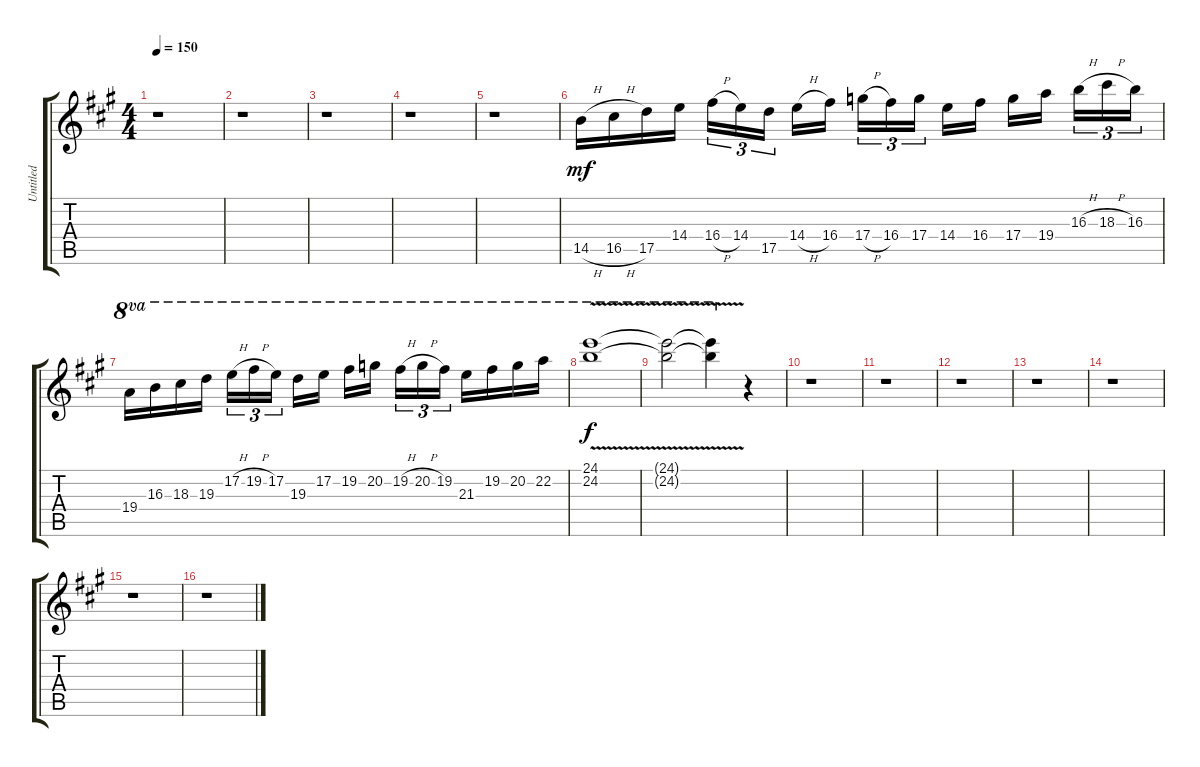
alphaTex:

\track ("Untitled" "Untitled") {instrument distortionguitar}
\staff {score tabs}
\tuning (E4 B3 G3 D3 A2 E2) {hide}
\ts (4 4)
\tempo 150
\clef g2
\ks a
r.1{dy ff} |
r.1 |
r.1 |
r.1 |
r.1 |
14.5{h}.16{dy mf} 16.5{h}.16 17.5.16 14.4.16 16.4{h}.16{tu (3 2)} 14.4.16{tu (3 2)} 17.5.16{tu (3 2) beam splitsecondary} 14.4{h}.16 16.4.16 17.4{h}.16{tu (3 2)} 16.4.16{tu (3 2)} 17.4.16{tu (3 2) beam splitsecondary} 14.4.16 16.4.16 17.4.16 19.4.16{beam splitsecondary} 16.3{h}.16{tu (3 2)} 18.3{h}.16{tu (3 2)} 16.3.16{tu (3 2)} |
19.4.16{ot 8va} 16.3.16{ot 8va} 18.3.16{ot 8va} 19.3.16{ot 8va} 17.2{h}.16{tu (3 2) ot 8va} 19.2{h}.16{tu (3 2) ot 8va} 17.2.16{tu (3 2) ot 8va beam splitsecondary} 19.3.16{ot 8va} 17.2.16{ot 8va} 19.2.16{ot 8va} 20.2.16{ot 8va beam splitsecondary} 19.2{h}.16{tu (3 2) ot 8va} 20.2{h}.16{tu (3 2) ot 8va} 19.2.16{tu (3 2) ot 8va} 21.3.16{ot 8va} 19.2.16{ot 8va} 20.2.16{ot 8va} 22.2.16{ot 8va} |
(24.1{v} 24.2{v}).1{ot 8va dy f} |
(24.1{v t} 24.2{v t}).2{ot 8va} (24.1{v t} 24.2{v t}).4{ot 8va} r.4 |
r.1 |
r.1 |
r.1 |
r.1 |
r.1 |
r.1 |
r.1
